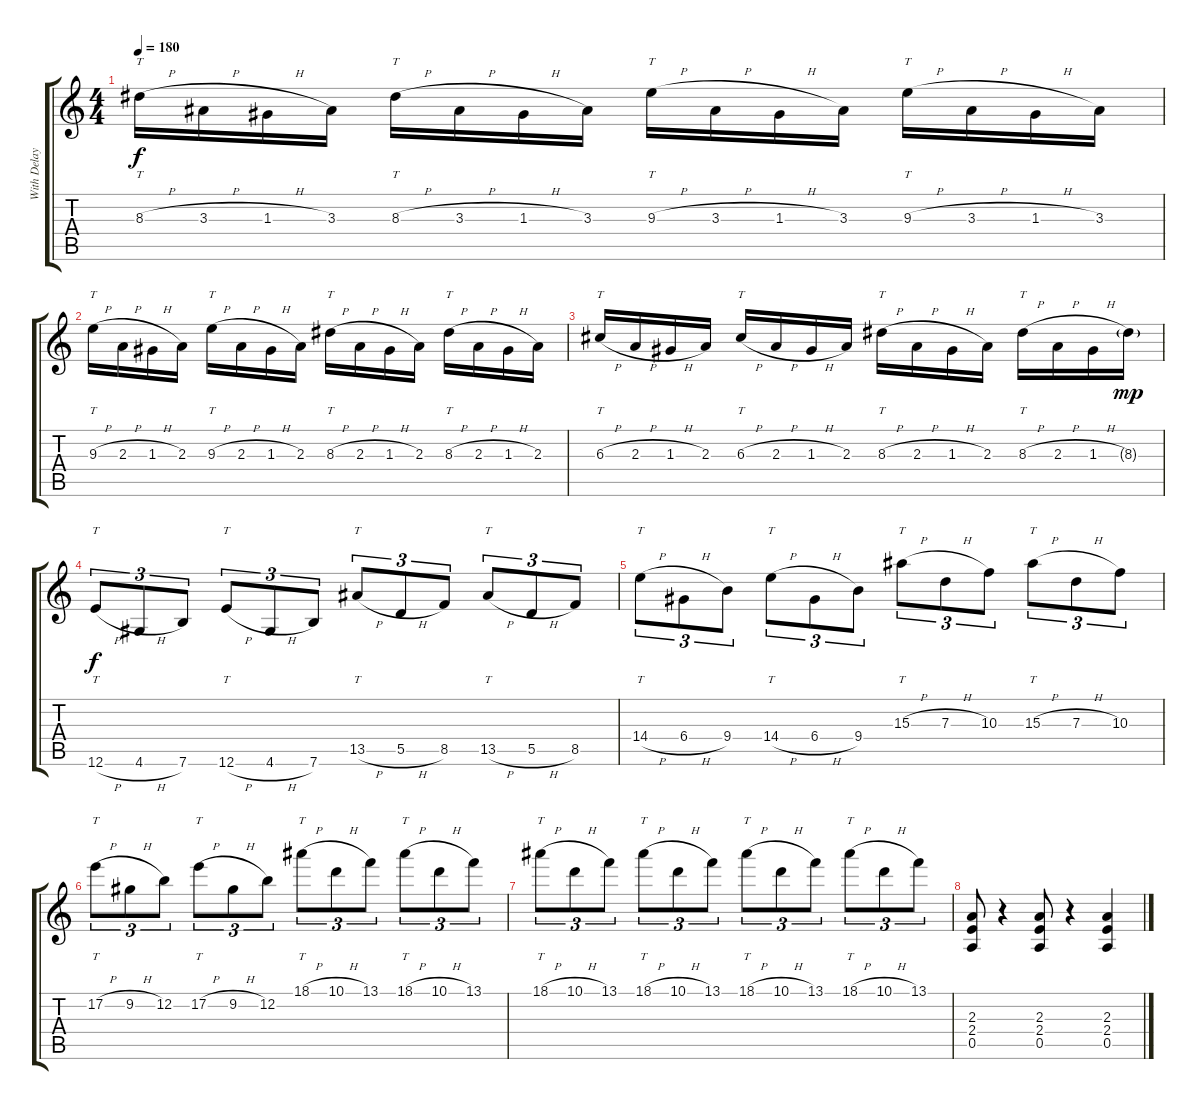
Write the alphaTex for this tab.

\track ("With Delay Notes" "With Delay") {instrument distortionguitar}
\staff {score tabs}
\tuning (E4 B3 G3 D3 A2 E2) {hide}
\ts (4 4)
\tempo 180
\clef g2
\ks c
8.3{h}.16{tt dy f} 3.3{h}.16 1.3{h}.16 3.3.16 8.3{h}.16{tt} 3.3{h}.16 1.3{h}.16 3.3.16 9.3{h}.16{tt} 3.3{h}.16 1.3{h}.16 3.3.16 9.3{h}.16{tt} 3.3{h}.16 1.3{h}.16 3.3.16 |
9.3{h}.16{tt} 2.3{h}.16 1.3{h}.16 2.3.16 9.3{h}.16{tt} 2.3{h}.16 1.3{h}.16 2.3.16 8.3{h}.16{tt} 2.3{h}.16 1.3{h}.16 2.3.16 8.3{h}.16{tt} 2.3{h}.16 1.3{h}.16 2.3.16 |
6.3{h}.16{tt} 2.3{h}.16 1.3{h}.16 2.3.16 6.3{h}.16{tt} 2.3{h}.16 1.3{h}.16 2.3.16 8.3{h}.16{tt} 2.3{h}.16 1.3{h}.16 2.3.16 8.3{h}.16{tt} 2.3{h}.16 1.3{h}.16 8.3{g}.16{dy mp} |
12.6{h}.8{tt tu (3 2) dy f} 4.6{h}.8{tu (3 2)} 7.6.8{tu (3 2)} 12.6{h}.8{tt tu (3 2)} 4.6{h}.8{tu (3 2)} 7.6.8{tu (3 2)} 13.5{h}.8{tt tu (3 2)} 5.5{h}.8{tu (3 2)} 8.5.8{tu (3 2)} 13.5{h}.8{tt tu (3 2)} 5.5{h}.8{tu (3 2)} 8.5.8{tu (3 2)} |
14.4{h}.8{tt tu (3 2)} 6.4{h}.8{tu (3 2)} 9.4.8{tu (3 2)} 14.4{h}.8{tt tu (3 2)} 6.4{h}.8{tu (3 2)} 9.4.8{tu (3 2)} 15.3{h}.8{tt tu (3 2)} 7.3{h}.8{tu (3 2)} 10.3.8{tu (3 2)} 15.3{h}.8{tt tu (3 2)} 7.3{h}.8{tu (3 2)} 10.3.8{tu (3 2)} |
17.2{h}.8{tt tu (3 2)} 9.2{h}.8{tu (3 2)} 12.2.8{tu (3 2)} 17.2{h}.8{tt tu (3 2)} 9.2{h}.8{tu (3 2)} 12.2.8{tu (3 2)} 18.1{h}.8{tt tu (3 2)} 10.1{h}.8{tu (3 2)} 13.1.8{tu (3 2)} 18.1{h}.8{tt tu (3 2)} 10.1{h}.8{tu (3 2)} 13.1.8{tu (3 2)} |
18.1{h}.8{tt tu (3 2)} 10.1{h}.8{tu (3 2)} 13.1.8{tu (3 2)} 18.1{h}.8{tt tu (3 2)} 10.1{h}.8{tu (3 2)} 13.1.8{tu (3 2)} 18.1{h}.8{tt tu (3 2)} 10.1{h}.8{tu (3 2)} 13.1.8{tu (3 2)} 18.1{h}.8{tt tu (3 2)} 10.1{h}.8{tu (3 2)} 13.1.8{tu (3 2)} |
(2.3 2.4 0.5).8 r.4 (2.3 2.4 0.5).8 r.4 (2.3 2.4 0.5).4
